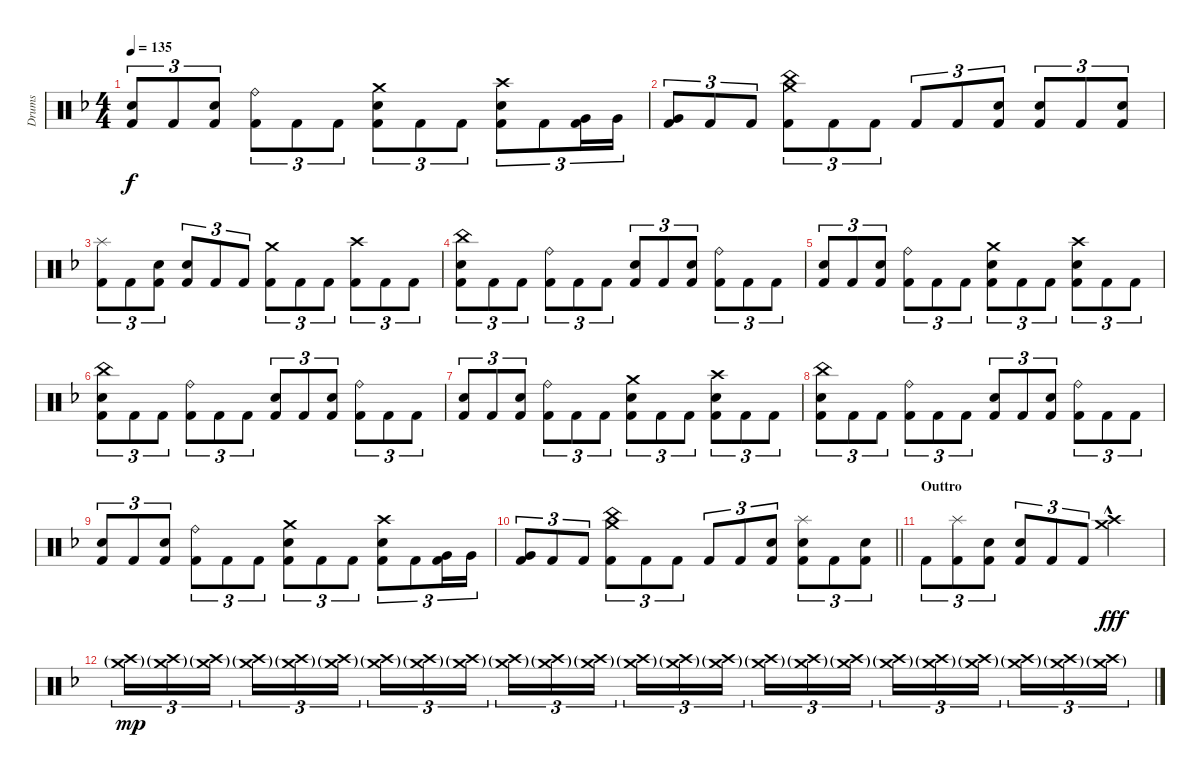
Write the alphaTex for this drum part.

\track ("Drums" "Drums") {instrument percussion}
\staff {score}
\articulation defaults
\ts (4 4)
\tempo 135
\clef neutral
\ks dminor
("Snare (hit) 2" "Kick (hit) 2").8{tu (3 2) dy f} "Kick (hit) 2".8{tu (3 2)} ("Snare (hit) 2" "Kick (hit) 2").8{tu (3 2)} ("Ride (bell)" "Kick (hit) 2").8{tu (3 2)} "Kick (hit) 2".8{tu (3 2)} "Kick (hit) 2".8{tu (3 2)} ("Crash medium (hit)" "Snare (hit) 2" "Kick (hit) 2").8{tu (3 2)} "Kick (hit) 2".8{tu (3 2)} "Kick (hit) 2".8{tu (3 2)} ("Crash high (hit)" "Snare (hit) 2" "Kick (hit) 2").8{tu (3 2)} "Kick (hit) 2".8{tu (3 2)} ("Very Low Tom (hit)" "Kick (hit) 2").16{tu (3 2)} "Very Low Tom (hit)".16{tu (3 2)} |
("Very Low Tom (hit)" "Kick (hit) 2").8{tu (3 2)} "Kick (hit) 2".8{tu (3 2)} "Kick (hit) 2".8{tu (3 2)} ("China (hit)" "Crash medium (hit)" "Kick (hit) 2").8{tu (3 2)} "Kick (hit) 2".8{tu (3 2)} "Kick (hit) 2".8{tu (3 2)} "Kick (hit) 2".8{tu (3 2)} "Kick (hit) 2".8{tu (3 2)} ("Snare (hit) 2" "Kick (hit) 2").8{tu (3 2)} ("Snare (hit) 2" "Kick (hit) 2").8{tu (3 2)} "Kick (hit) 2".8{tu (3 2)} ("Snare (hit) 2" "Kick (hit) 2").8{tu (3 2)} |
("Splash (hit)" "Kick (hit) 2").8{tu (3 2)} "Kick (hit) 2".8{tu (3 2)} ("Snare (hit) 2" "Kick (hit) 2").8{tu (3 2)} ("Snare (hit) 2" "Kick (hit) 2").8{tu (3 2)} "Kick (hit) 2".8{tu (3 2)} "Kick (hit) 2".8{tu (3 2)} ("Crash medium (hit)" "Kick (hit) 2").8{tu (3 2)} "Kick (hit) 2".8{tu (3 2)} "Kick (hit) 2".8{tu (3 2)} ("Crash high (hit)" "Kick (hit) 2").8{tu (3 2)} "Kick (hit) 2".8{tu (3 2)} "Kick (hit) 2".8{tu (3 2)} |
("China (hit)" "Snare (hit) 2" "Kick (hit) 2").8{tu (3 2)} "Kick (hit) 2".8{tu (3 2)} "Kick (hit) 2".8{tu (3 2)} ("Ride (bell)" "Kick (hit) 2").8{tu (3 2)} "Kick (hit) 2".8{tu (3 2)} "Kick (hit) 2".8{tu (3 2)} ("Snare (hit) 2" "Kick (hit) 2").8{tu (3 2)} "Kick (hit) 2".8{tu (3 2)} ("Snare (hit) 2" "Kick (hit) 2").8{tu (3 2)} ("Ride (bell)" "Kick (hit) 2").8{tu (3 2)} "Kick (hit) 2".8{tu (3 2)} "Kick (hit) 2".8{tu (3 2)} |
("Snare (hit) 2" "Kick (hit) 2").8{tu (3 2)} "Kick (hit) 2".8{tu (3 2)} ("Snare (hit) 2" "Kick (hit) 2").8{tu (3 2)} ("Ride (bell)" "Kick (hit) 2").8{tu (3 2)} "Kick (hit) 2".8{tu (3 2)} "Kick (hit) 2".8{tu (3 2)} ("Crash medium (hit)" "Snare (hit) 2" "Kick (hit) 2").8{tu (3 2)} "Kick (hit) 2".8{tu (3 2)} "Kick (hit) 2".8{tu (3 2)} ("Crash high (hit)" "Snare (hit) 2" "Kick (hit) 2").8{tu (3 2)} "Kick (hit) 2".8{tu (3 2)} "Kick (hit) 2".8{tu (3 2)} |
("China (hit)" "Snare (hit) 2" "Kick (hit) 2").8{tu (3 2)} "Kick (hit) 2".8{tu (3 2)} "Kick (hit) 2".8{tu (3 2)} ("Ride (bell)" "Kick (hit) 2").8{tu (3 2)} "Kick (hit) 2".8{tu (3 2)} "Kick (hit) 2".8{tu (3 2)} ("Snare (hit) 2" "Kick (hit) 2").8{tu (3 2)} "Kick (hit) 2".8{tu (3 2)} ("Snare (hit) 2" "Kick (hit) 2").8{tu (3 2)} ("Ride (bell)" "Kick (hit) 2").8{tu (3 2)} "Kick (hit) 2".8{tu (3 2)} "Kick (hit) 2".8{tu (3 2)} |
("Snare (hit) 2" "Kick (hit) 2").8{tu (3 2)} "Kick (hit) 2".8{tu (3 2)} ("Snare (hit) 2" "Kick (hit) 2").8{tu (3 2)} ("Ride (bell)" "Kick (hit) 2").8{tu (3 2)} "Kick (hit) 2".8{tu (3 2)} "Kick (hit) 2".8{tu (3 2)} ("Crash medium (hit)" "Snare (hit) 2" "Kick (hit) 2").8{tu (3 2)} "Kick (hit) 2".8{tu (3 2)} "Kick (hit) 2".8{tu (3 2)} ("Crash high (hit)" "Snare (hit) 2" "Kick (hit) 2").8{tu (3 2)} "Kick (hit) 2".8{tu (3 2)} "Kick (hit) 2".8{tu (3 2)} |
("China (hit)" "Snare (hit) 2" "Kick (hit) 2").8{tu (3 2)} "Kick (hit) 2".8{tu (3 2)} "Kick (hit) 2".8{tu (3 2)} ("Ride (bell)" "Kick (hit) 2").8{tu (3 2)} "Kick (hit) 2".8{tu (3 2)} "Kick (hit) 2".8{tu (3 2)} ("Snare (hit) 2" "Kick (hit) 2").8{tu (3 2)} "Kick (hit) 2".8{tu (3 2)} ("Snare (hit) 2" "Kick (hit) 2").8{tu (3 2)} ("Ride (bell)" "Kick (hit) 2").8{tu (3 2)} "Kick (hit) 2".8{tu (3 2)} "Kick (hit) 2".8{tu (3 2)} |
("Snare (hit) 2" "Kick (hit) 2").8{tu (3 2)} "Kick (hit) 2".8{tu (3 2)} ("Snare (hit) 2" "Kick (hit) 2").8{tu (3 2)} ("Ride (bell)" "Kick (hit) 2").8{tu (3 2)} "Kick (hit) 2".8{tu (3 2)} "Kick (hit) 2".8{tu (3 2)} ("Crash medium (hit)" "Snare (hit) 2" "Kick (hit) 2").8{tu (3 2)} "Kick (hit) 2".8{tu (3 2)} "Kick (hit) 2".8{tu (3 2)} ("Crash high (hit)" "Snare (hit) 2" "Kick (hit) 2").8{tu (3 2)} "Kick (hit) 2".8{tu (3 2)} ("Very Low Tom (hit)" "Kick (hit) 2").16{tu (3 2)} "Very Low Tom (hit)".16{tu (3 2)} |
\barLineRight lightlight
("Very Low Tom (hit)" "Kick (hit) 2").8{tu (3 2)} "Kick (hit) 2".8{tu (3 2)} "Kick (hit) 2".8{tu (3 2)} ("China (hit)" "Crash medium (hit)" "Kick (hit) 2").8{tu (3 2)} "Kick (hit) 2".8{tu (3 2)} "Kick (hit) 2".8{tu (3 2)} "Kick (hit) 2".8{tu (3 2)} "Kick (hit) 2".8{tu (3 2)} ("Snare (hit) 2" "Kick (hit) 2").8{tu (3 2)} ("Splash (hit)" "Snare (hit) 2" "Kick (hit) 2").8{tu (3 2)} "Kick (hit) 2".8{tu (3 2)} ("Snare (hit) 2" "Kick (hit) 2").8{tu (3 2)} |
\section ("" "Outtro")
"Kick (hit) 2".8{tu (3 2)} ("Splash (hit)" "Kick (hit) 2").8{tu (3 2)} ("Snare (hit) 2" "Kick (hit) 2").8{tu (3 2)} ("Snare (hit) 2" "Kick (hit) 2").8{tu (3 2)} "Kick (hit) 2".8{tu (3 2)} "Kick (hit) 2".8{tu (3 2)} ("Crash high (hit)"{hac} "Crash medium (hit)"{hac}).2{dy fff volume 1} |
("Crash high (hit)"{g} "Crash medium (hit)"{g}).16{tu (3 2) dy mp} ("Crash high (hit)"{g} "Crash medium (hit)"{g}).16{tu (3 2)} ("Crash high (hit)"{g} "Crash medium (hit)"{g}).16{tu (3 2) beam splitsecondary} ("Crash high (hit)"{g} "Crash medium (hit)"{g}).16{tu (3 2)} ("Crash high (hit)"{g} "Crash medium (hit)"{g}).16{tu (3 2)} ("Crash high (hit)"{g} "Crash medium (hit)"{g}).16{tu (3 2)} ("Crash high (hit)"{g} "Crash medium (hit)"{g}).16{tu (3 2)} ("Crash high (hit)"{g} "Crash medium (hit)"{g}).16{tu (3 2)} ("Crash high (hit)"{g} "Crash medium (hit)"{g}).16{tu (3 2) beam splitsecondary} ("Crash high (hit)"{g} "Crash medium (hit)"{g}).16{tu (3 2)} ("Crash high (hit)"{g} "Crash medium (hit)"{g}).16{tu (3 2)} ("Crash high (hit)"{g} "Crash medium (hit)"{g}).16{tu (3 2)} ("Crash high (hit)"{g} "Crash medium (hit)"{g}).16{tu (3 2)} ("Crash high (hit)"{g} "Crash medium (hit)"{g}).16{tu (3 2)} ("Crash high (hit)"{g} "Crash medium (hit)"{g}).16{tu (3 2) beam splitsecondary} ("Crash high (hit)"{g} "Crash medium (hit)"{g}).16{tu (3 2)} ("Crash high (hit)"{g} "Crash medium (hit)"{g}).16{tu (3 2)} ("Crash high (hit)"{g} "Crash medium (hit)"{g}).16{tu (3 2)} ("Crash high (hit)"{g} "Crash medium (hit)"{g}).16{tu (3 2)} ("Crash high (hit)"{g} "Crash medium (hit)"{g}).16{tu (3 2)} ("Crash high (hit)"{g} "Crash medium (hit)"{g}).16{tu (3 2) beam splitsecondary} ("Crash high (hit)"{g} "Crash medium (hit)"{g}).16{tu (3 2)} ("Crash high (hit)"{g} "Crash medium (hit)"{g}).16{tu (3 2)} ("Crash high (hit)"{g} "Crash medium (hit)"{g}).16{tu (3 2)}
